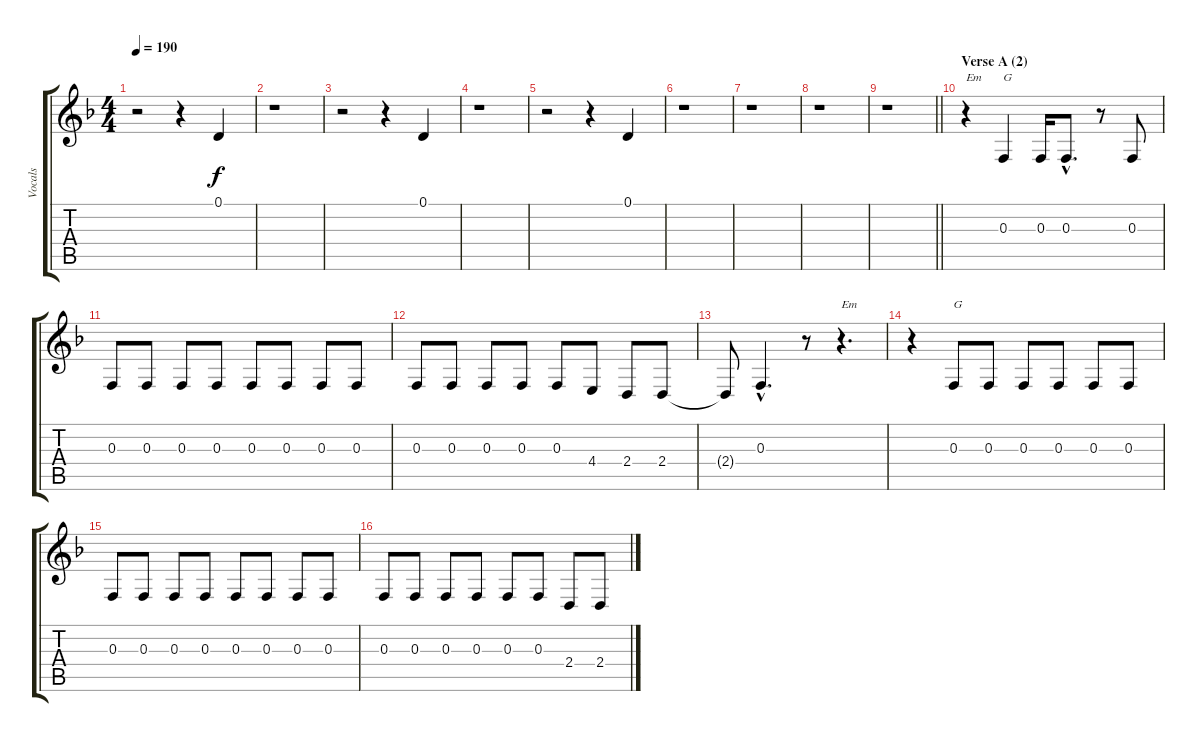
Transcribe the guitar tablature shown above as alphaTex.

\track ("Vocals" "Vocals") {instrument sopranosax}
\staff {score tabs}
\tuning (D4 A3 F3 C3 G2 D2) {hide}
\ts (4 4)
\tempo 190
\clef g2
\ks dminor
r.2{dy f} r.4 0.1.4 |
r.1 |
r.2 r.4 0.1.4 |
r.1 |
r.2 r.4 0.1.4 |
r.1 |
r.1 |
r.1 |
\barLineRight lightlight
r.1 |
\section ("" "Verse A (2)")
r.4{txt "Em"} 0.3.4{txt "G"} 0.3.16 0.3{hac}.8{d} r.8 0.3.8 |
0.3.8 0.3.8 0.3.8 0.3.8 0.3.8 0.3.8 0.3.8 0.3.8 |
0.3.8 0.3.8 0.3.8 0.3.8 0.3.8 4.4.8 2.4.8 2.4.8 |
2.4{t}.8 0.3{hac}.4{d} r.8 r.4{d txt "Em"} |
r.4 0.3.8{txt "G"} 0.3.8 0.3.8 0.3.8 0.3.8 0.3.8 |
0.3.8 0.3.8 0.3.8 0.3.8 0.3.8 0.3.8 0.3.8 0.3.8 |
0.3.8 0.3.8 0.3.8 0.3.8 0.3.8 0.3.8 2.4.8 2.4.8
